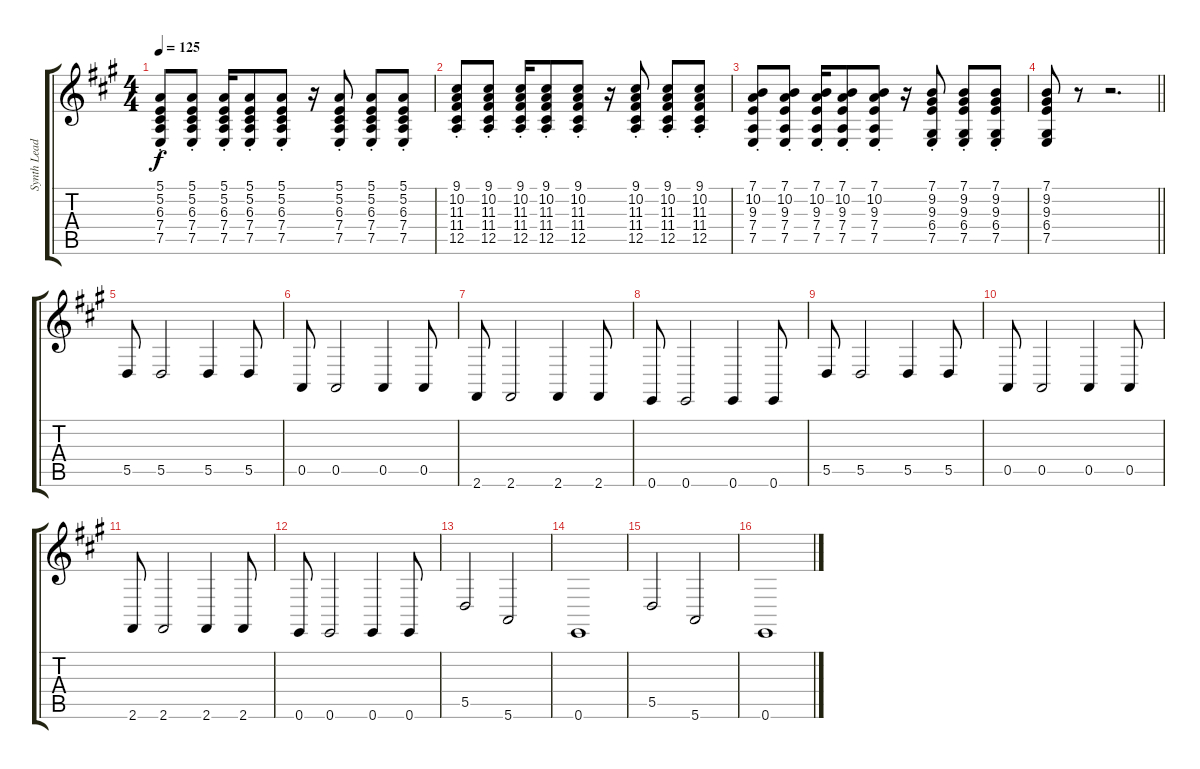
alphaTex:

\track ("Synth Lead" "Synth Lead") {instrument lead1square}
\staff {score tabs}
\tuning (E4 B3 G3 D3 A2 E2) {hide}
\ts (4 4)
\tempo 125
\clef g2
\ks a
(5.1{st} 5.2{st} 6.3{st} 7.4{st} 7.5{st}).8{dy f} (5.1{st} 5.2{st} 6.3{st} 7.4{st} 7.5{st}).8 (5.1{st} 5.2{st} 6.3{st} 7.4{st} 7.5{st}).16 (5.1{st} 5.2{st} 6.3{st} 7.4{st} 7.5{st}).8 (5.1{st} 5.2{st} 6.3{st} 7.4{st} 7.5{st}).8 r.16 (5.1{st} 5.2{st} 6.3{st} 7.4{st} 7.5{st}).8 (5.1{st} 5.2{st} 6.3{st} 7.4{st} 7.5{st}).8 (5.1{st} 5.2{st} 6.3{st} 7.4{st} 7.5{st}).8 |
(9.1{st} 10.2{st} 11.3{st} 11.4{st} 12.5{st}).8 (9.1{st} 10.2{st} 11.3{st} 11.4{st} 12.5{st}).8 (9.1{st} 10.2{st} 11.3{st} 11.4{st} 12.5{st}).16 (9.1{st} 10.2{st} 11.3{st} 11.4{st} 12.5{st}).8 (9.1{st} 10.2{st} 11.3{st} 11.4{st} 12.5{st}).8 r.16 (9.1{st} 10.2{st} 11.3{st} 11.4{st} 12.5{st}).8 (9.1{st} 10.2{st} 11.3{st} 11.4{st} 12.5{st}).8 (9.1{st} 10.2{st} 11.3{st} 11.4{st} 12.5{st}).8 |
(7.1{st} 10.2{st} 9.3{st} 7.4{st} 7.5{st}).8 (7.1{st} 10.2{st} 9.3{st} 7.4{st} 7.5{st}).8 (7.1{st} 10.2{st} 9.3{st} 7.4{st} 7.5{st}).16 (7.1{st} 10.2{st} 9.3{st} 7.4{st} 7.5{st}).8 (7.1{st} 10.2{st} 9.3{st} 7.4{st} 7.5{st}).8 r.16 (7.1{st} 9.2{st} 9.3{st} 6.4{st} 7.5{st}).8 (7.1{st} 9.2{st} 9.3{st} 6.4{st} 7.5{st}).8 (7.1{st} 9.2{st} 9.3{st} 6.4{st} 7.5{st}).8 |
\barLineRight lightlight
(7.1 9.2 9.3 6.4 7.5).8 r.8 r.2{d} |
5.5.8 5.5.2 5.5.4 5.5.8 |
0.5.8 0.5.2 0.5.4 0.5.8 |
2.6.8 2.6.2 2.6.4 2.6.8 |
0.6.8 0.6.2 0.6.4 0.6.8 |
5.5.8 5.5.2 5.5.4 5.5.8 |
0.5.8 0.5.2 0.5.4 0.5.8 |
2.6.8 2.6.2 2.6.4 2.6.8 |
0.6.8 0.6.2 0.6.4 0.6.8 |
5.5.2 5.6.2 |
0.6.1 |
5.5.2 5.6.2 |
0.6.1
